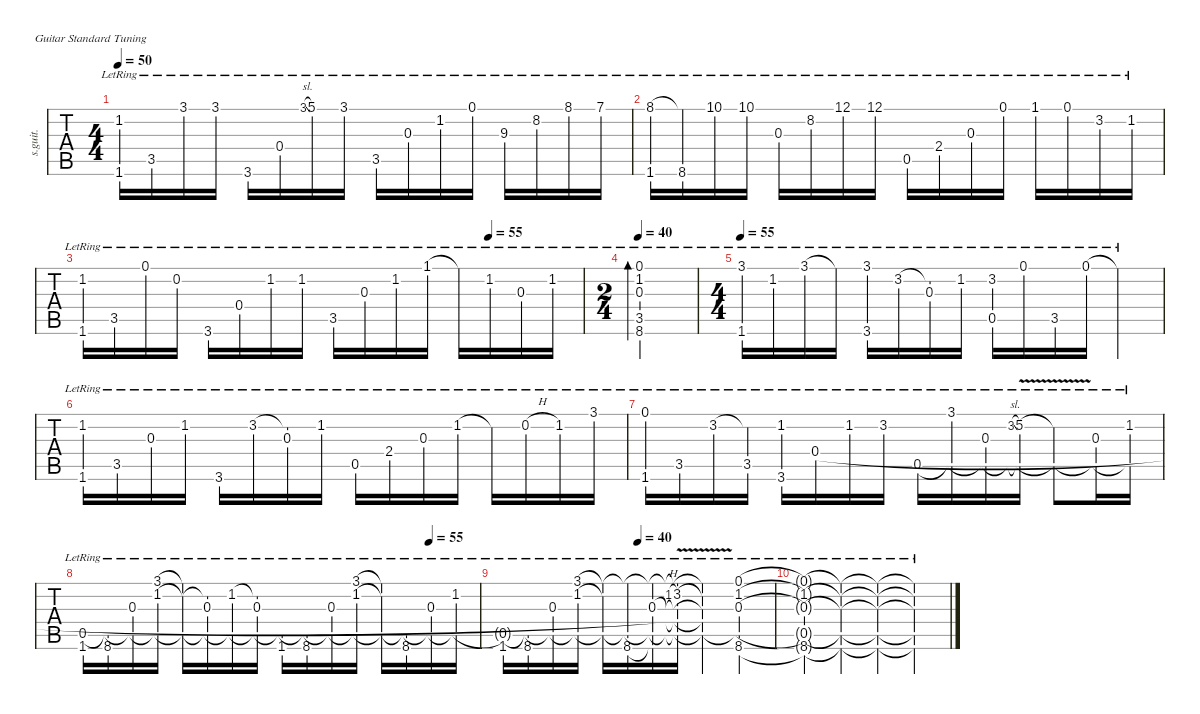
\defaultSystemsLayout 4
\hideDynamics
\bracketExtendMode nobrackets
\otherSystemsTrackNameOrientation horizontal
\chordDiagramsInScore
\track ("音轨 1" "s.guit.") {instrument acousticguitarsteel}
\staff {tabs}
\tuning (E4 B3 G3 D3 A2 E2)
\ts (4 4)
\tempo 50
\clef g2
\ks c
(1.2{lr} 1.6{lr}).16{dy f} 3.5{lr}.16 3.1{lr}.16 3.1{lr}.16 3.6{lr}.16 0.4{lr}.16 3.1{sl lr}.8{gr dy mf} 5.1{lr}.16{dy f} 3.1{lr}.16 3.5{lr}.16 0.3{lr}.16 1.2{lr}.16 0.1{lr}.16{dy mp} 9.3{lr}.16{dy f} 8.2{lr}.16 8.1{lr}.16 7.1{lr}.16 |
(8.1{lr} 1.6{lr}).16 (8.1{lr t} 8.6{lr}).16 10.1{lr}.16 10.1{lr}.16 0.3{lr}.16 8.2{lr}.16 12.1{lr}.16 12.1{lr}.16 0.5{lr}.16 2.4{lr}.16{dy mf} 0.3{lr}.16 0.1{lr}.16{dy f} 1.1{lr}.16 0.1{lr}.16 3.2{lr}.16 1.2{lr}.16 |
\tempo (55 0.8125)
(1.2{lr} 1.6{lr}).16 3.5{lr}.16 0.1{lr}.16 0.2{lr}.16 3.6{lr}.16 0.4{lr}.16 1.2{lr}.16 1.2{lr}.16 3.5{lr}.16 0.3{lr}.16 1.2{lr}.16 1.1{lr}.16 1.1{lr t}.16 1.2{lr}.16 0.3{lr}.16 1.2{lr}.16 |
\ts (2 4)
\beaming (8 2 2)
\tempo 40
(0.1{lr} 1.2{lr} 0.3{lr} 8.6{lr} 3.5{lr}).2{bd 240} |
\ts (4 4)
\beaming (8 2 2 2 2)
\tempo 55
(3.1{lr} 1.6{lr}).16 1.2{lr}.16{dy mf} 3.1{lr}.16 3.1{lr t}.16{dy f} (3.1{lr} 3.6{lr}).16 3.2{lr}.16 (3.2{lr t} 0.3{lr}).16 1.2{lr}.16 (3.2{lr} 0.5{lr}).16 0.1{lr}.16 3.5{lr}.16 0.1{lr}.16 0.1{lr t}.4 |
(1.2{lr} 1.6{lr}).16 3.5{lr}.16 0.3{lr}.16 1.2{lr}.16 3.6{lr}.16 3.2{lr}.16 (3.2{lr t} 0.3{lr}).16 1.2{lr}.16 0.5{lr}.16 2.4{lr}.16 0.3{lr}.16 1.2{lr}.16 1.2{lr t}.16 0.2{h lr}.16 1.2{lr}.16 3.1{lr}.16 |
(0.1{lr} 1.6{lr}).16 3.5{lr}.16 3.2{lr}.16 (3.2{lr t} 3.5{lr}).16 (1.2{lr} 3.6{lr}).16 0.4{lr}.16 1.2{lr}.16 3.2{lr}.16 0.5{lr}.16 (3.1{lr} 0.5{lr t}).16 (0.3{lr} 0.5{lr t}).16 (3.2{sl lr} 0.5{lr t}).8{gr dy p} (5.2{v lr} 0.5{lr t}).16{dy mf} (5.2{v lr t} 0.5{lr t}).8{dy f} (0.3{lr} 0.5{lr t}).16 (1.2{lr} 0.5{lr t}).16 |
\tempo (55 0.875)
(1.6{lr} 0.5{lr}).16 (8.6{lr} 0.5{lr t}).16 (0.3{lr} 0.5{lr t}).16 (3.1{lr} 1.2{lr} 0.5{lr t}).16 (3.1{lr t} 1.2{lr t} 0.5{lr t}).16 (1.2{lr t} 0.3{lr} 0.5{lr t}).16 (1.2{lr} 0.5{lr t}).16 (1.2{lr t} 0.3{lr} 0.5{lr t}).16 (1.6{lr} 0.5{lr t}).16 (8.6{lr} 0.5{lr t}).16 (0.3{lr} 0.5{lr t}).16 (3.1{lr} 1.2{lr} 0.5{lr t}).16 (3.1{lr t} 1.2{lr t} 0.5{lr t}).16 (8.6{lr} 0.5{lr t}).16 (0.3{lr} 0.5{lr t}).16 (1.2{lr} 0.5{lr t}).16 |
\tempo (40 0.5)
(1.6{lr} 0.5{lr t}).16 (8.6{lr} 0.5{lr t}).16 (0.3{lr} 0.5{lr t}).16 (3.1{lr} 1.2{lr} 0.5{lr t}).16 (3.1{lr t} 1.2{lr t} 0.5{lr t}).16 (8.6{lr} 3.1{lr t} 0.5{lr t}).16 (0.3{lr} 3.1{lr t} 8.6{lr t} 0.5{lr t}).16 (1.2{h lr} 3.1{lr t} 0.3{lr t} 0.4{lr t} 0.5{lr t}).8{gr dy mf} (3.2{v lr} 3.1{lr t} 0.3{lr t} 0.4{lr t} 0.5{lr t}).16{dy f} (3.1{lr t} 3.2{v lr t} 0.3{lr t} 0.4{lr t} 0.5{lr t}).4 (0.1{lr} 1.2{lr} 0.3{lr} 8.6{lr} 0.5{lr t}).4 |
(0.1{lr t} 1.2{lr t} 0.3{lr t} 8.6{lr t} 0.5{lr t}).4 (0.1{lr t} 1.2{lr t} 0.3{lr t} 8.6{lr t} 0.5{lr t}).4 (0.1{lr t} 1.2{lr t} 0.3{lr t} 8.6{lr t} 0.5{lr t}).4 (0.1{lr t} 1.2{lr t} 0.3{lr t} 8.6{lr t} 0.5{lr t}).4
